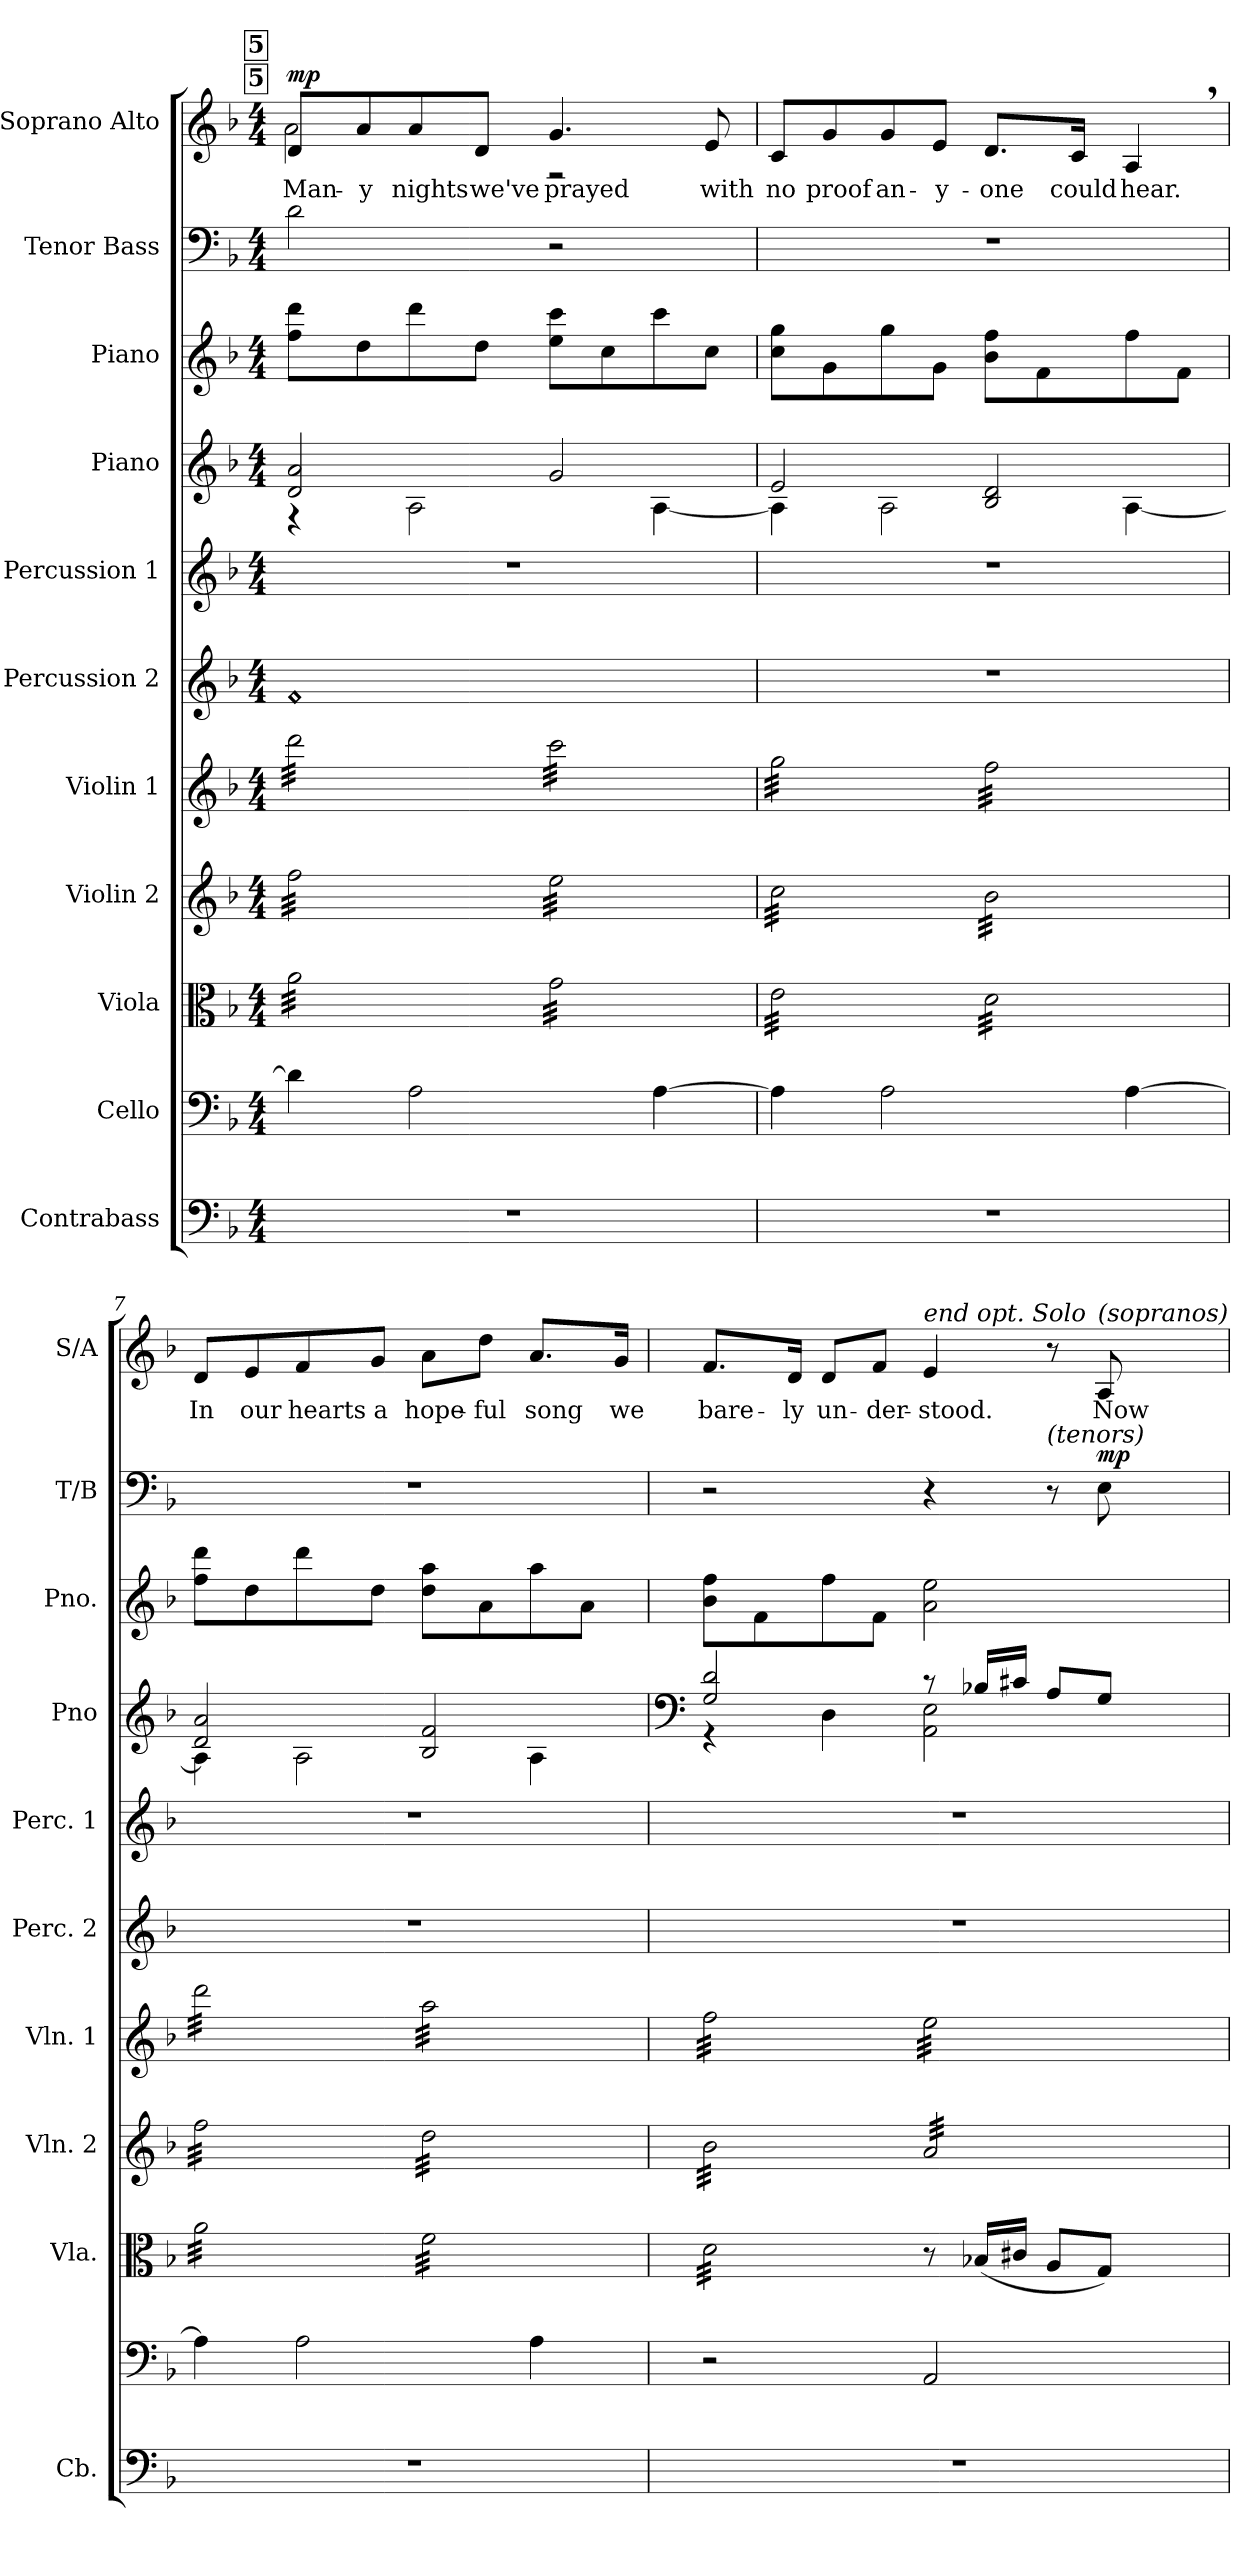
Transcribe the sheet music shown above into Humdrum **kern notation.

**kern	**kern	**kern	**kern	**kern	**kern	**kern	**kern	**kern	**kern	**dynam	**kern	**text	**dynam
*part11	*part10	*part9	*part8	*part7	*part6	*part5	*part4	*part3	*part2	*part2	*part1	*part1	*part1
*staff11	*staff10	*staff9	*staff8	*staff7	*staff6	*staff5	*staff4	*staff3	*staff2	*staff2	*staff1	*staff1	*staff1
*I"Contrabass	*I"Cello	*I"Viola	*I"Violin 2	*I"Violin 1	*I"Percussion 2	*I"Percussion 1	*I"Piano	*I"Piano	*I"Tenor Bass	*	*I"Soprano Alto	*	*
*I'Cb.	*	*I'Vla.	*I'Vln. 2	*I'Vln. 1	*I'Perc. 2	*I'Perc. 1	*I'Pno	*I'Pno.	*I'T/B	*	*I'S/A	*	*
*clefF4	*clefF4	*clefC3	*clefG2	*clefG2	*clefG2	*clefG2	*clefG2	*clefG2	*clefF4	*	*clefG2	*	*
*ITrd7c12	*	*	*	*	*	*	*	*	*	*	*	*	*
*k[b-]	*k[b-]	*k[b-]	*k[b-]	*k[b-]	*k[b-]	*k[b-]	*k[b-]	*k[b-]	*k[b-]	*	*k[b-]	*	*
*M4/4	*M4/4	*M4/4	*M4/4	*M4/4	*M4/4	*M4/4	*M4/4	*M4/4	*M4/4	*	*M4/4	*	*
!!LO:REH:place=s1:b:B:fs=14:t=5
!!LO:REH:place=s1:a:B:fs=14:t=5
=5	=5	=5	=5	=5	=5	=5	=5	=5	=5	=5	=5	=5	=5
!	!	!	!	!	!	!	!	!	!	!	!LO:TX:a:t=Sopranos or opt. Solo	!	!
!	!	!	!	!	!LO:N:head=diamond	!	!	!	!	!	!	!LO:LY:a	!LO:DY:b
*	*	*	*	*	*	*	*^	*	*	*	*^	*	*
*	*	*tremolo	*	*	*	*	*	*	*	*	*	*	*	*	*
*	*	*	*tremolo	*	*	*	*	*	*	*	*	*	*	*	*
*	*	*	*	*tremolo	*	*	*	*	*	*	*	*	*	*	*
1r	4d\]	32a\LLL	32ff\LLL	32ddd\LLL	1f	1r	2d/ 2a/	4r	8ff\ 8ddd\L	2d\	.	8d/L	2a\	Man-	mp
.	.	32a\	32ff\	32ddd\	.	.	.	.	.	.	.	.	.	.	.
.	.	32a\	32ff\	32ddd\	.	.	.	.	.	.	.	.	.	.	.
.	.	32a\	32ff\	32ddd\	.	.	.	.	.	.	.	.	.	.	.
!	!	!	!	!	!	!	!	!	!	!	!	!	!	!LO:LY:a	!
.	.	32a\	32ff\	32ddd\	.	.	.	.	8dd\	.	.	8a/	.	-y	.
.	.	32a\	32ff\	32ddd\	.	.	.	.	.	.	.	.	.	.	.
.	.	32a\	32ff\	32ddd\	.	.	.	.	.	.	.	.	.	.	.
.	.	32a\	32ff\	32ddd\	.	.	.	.	.	.	.	.	.	.	.
!	!	!	!	!	!	!	!	!	!	!	!	!	!	!LO:LY:a	!
.	2A\	32a\	32ff\	32ddd\	.	.	.	2A\	8ddd\	.	.	8a/	.	nights	.
.	.	32a\	32ff\	32ddd\	.	.	.	.	.	.	.	.	.	.	.
.	.	32a\	32ff\	32ddd\	.	.	.	.	.	.	.	.	.	.	.
.	.	32a\	32ff\	32ddd\	.	.	.	.	.	.	.	.	.	.	.
!	!	!	!	!	!	!	!	!	!	!	!	!	!	!LO:LY:a	!
.	.	32a\	32ff\	32ddd\	.	.	.	.	8dd\J	.	.	8d/J	.	we've	.
.	.	32a\	32ff\	32ddd\	.	.	.	.	.	.	.	.	.	.	.
.	.	32a\	32ff\	32ddd\	.	.	.	.	.	.	.	.	.	.	.
.	.	32a\JJJ	32ff\JJJ	32ddd\JJJ	.	.	.	.	.	.	.	.	.	.	.
!	!	!	!	!	!	!	!	!	!	!	!	!	!	!LO:LY:a	!
.	.	32g\LLL	32ee\LLL	32ccc\LLL	.	.	2g/	.	8ee\ 8ccc\L	2r	.	4.g/	2r	prayed	.
.	.	32g\	32ee\	32ccc\	.	.	.	.	.	.	.	.	.	.	.
.	.	32g\	32ee\	32ccc\	.	.	.	.	.	.	.	.	.	.	.
.	.	32g\	32ee\	32ccc\	.	.	.	.	.	.	.	.	.	.	.
.	.	32g\	32ee\	32ccc\	.	.	.	.	8cc\	.	.	.	.	.	.
.	.	32g\	32ee\	32ccc\	.	.	.	.	.	.	.	.	.	.	.
.	.	32g\	32ee\	32ccc\	.	.	.	.	.	.	.	.	.	.	.
.	.	32g\	32ee\	32ccc\	.	.	.	.	.	.	.	.	.	.	.
.	[4A\	32g\	32ee\	32ccc\	.	.	.	[4A\	8ccc\	.	.	.	.	.	.
.	.	32g\	32ee\	32ccc\	.	.	.	.	.	.	.	.	.	.	.
.	.	32g\	32ee\	32ccc\	.	.	.	.	.	.	.	.	.	.	.
.	.	32g\	32ee\	32ccc\	.	.	.	.	.	.	.	.	.	.	.
!	!	!	!	!	!	!	!	!	!	!	!	!	!	!LO:LY:a	!
.	.	32g\	32ee\	32ccc\	.	.	.	.	8cc\J	.	.	8e/	.	with	.
.	.	32g\	32ee\	32ccc\	.	.	.	.	.	.	.	.	.	.	.
.	.	32g\	32ee\	32ccc\	.	.	.	.	.	.	.	.	.	.	.
.	.	32g\JJJ	32ee\JJJ	32ccc\JJJ	.	.	.	.	.	.	.	.	.	.	.
*	*	*	*	*	*	*	*	*	*	*	*	*v	*v	*	*
!!LO:PB:g=z
=6	=6	=6	=6	=6	=6	=6	=6	=6	=6	=6	=6	=6	=6	=6
!	!	!	!	!	!	!	!	!	!	!	!	!	!LO:LY:a	!
1r	4A\]	32e\LLL	32cc\LLL	32gg\LLL	1r	1r	2e/	4A\]	8cc\ 8gg\L	1r	.	8c/L	no	.
.	.	32e\	32cc\	32gg\	.	.	.	.	.	.	.	.	.	.
.	.	32e\	32cc\	32gg\	.	.	.	.	.	.	.	.	.	.
.	.	32e\	32cc\	32gg\	.	.	.	.	.	.	.	.	.	.
!	!	!	!	!	!	!	!	!	!	!	!	!	!LO:LY:a	!
.	.	32e\	32cc\	32gg\	.	.	.	.	8g\	.	.	8g/	proof	.
.	.	32e\	32cc\	32gg\	.	.	.	.	.	.	.	.	.	.
.	.	32e\	32cc\	32gg\	.	.	.	.	.	.	.	.	.	.
.	.	32e\	32cc\	32gg\	.	.	.	.	.	.	.	.	.	.
!	!	!	!	!	!	!	!	!	!	!	!	!	!LO:LY:a	!
.	2A\	32e\	32cc\	32gg\	.	.	.	2A\	8gg\	.	.	8g/	an-	.
.	.	32e\	32cc\	32gg\	.	.	.	.	.	.	.	.	.	.
.	.	32e\	32cc\	32gg\	.	.	.	.	.	.	.	.	.	.
.	.	32e\	32cc\	32gg\	.	.	.	.	.	.	.	.	.	.
!	!	!	!	!	!	!	!	!	!	!	!	!	!LO:LY:a	!
.	.	32e\	32cc\	32gg\	.	.	.	.	8g\J	.	.	8e/J	-y-	.
.	.	32e\	32cc\	32gg\	.	.	.	.	.	.	.	.	.	.
.	.	32e\	32cc\	32gg\	.	.	.	.	.	.	.	.	.	.
.	.	32e\JJJ	32cc\JJJ	32gg\JJJ	.	.	.	.	.	.	.	.	.	.
!	!	!	!	!	!	!	!	!	!	!	!	!	!LO:LY:a	!
.	.	32d\LLL	32b-\LLL	32ff\LLL	.	.	2B-/ 2d/	.	8b-\ 8ff\L	.	.	8.d/L	-one	.
.	.	32d\	32b-\	32ff\	.	.	.	.	.	.	.	.	.	.
.	.	32d\	32b-\	32ff\	.	.	.	.	.	.	.	.	.	.
.	.	32d\	32b-\	32ff\	.	.	.	.	.	.	.	.	.	.
.	.	32d\	32b-\	32ff\	.	.	.	.	8f\	.	.	.	.	.
.	.	32d\	32b-\	32ff\	.	.	.	.	.	.	.	.	.	.
!	!	!	!	!	!	!	!	!	!	!	!	!	!LO:LY:a	!
.	.	32d\	32b-\	32ff\	.	.	.	.	.	.	.	16c/Jk	could	.
.	.	32d\	32b-\	32ff\	.	.	.	.	.	.	.	.	.	.
!	!	!	!	!	!	!	!	!	!	!	!	!	!LO:LY:a	!
.	[4A\	32d\	32b-\	32ff\	.	.	.	[4A\	8ff\	.	.	4A,/	hear.	.
.	.	32d\	32b-\	32ff\	.	.	.	.	.	.	.	.	.	.
.	.	32d\	32b-\	32ff\	.	.	.	.	.	.	.	.	.	.
.	.	32d\	32b-\	32ff\	.	.	.	.	.	.	.	.	.	.
.	.	32d\	32b-\	32ff\	.	.	.	.	8f\J	.	.	.	.	.
.	.	32d\	32b-\	32ff\	.	.	.	.	.	.	.	.	.	.
.	.	32d\	32b-\	32ff\	.	.	.	.	.	.	.	.	.	.
.	.	32d\JJJ	32b-\JJJ	32ff\JJJ	.	.	.	.	.	.	.	.	.	.
=7	=7	=7	=7	=7	=7	=7	=7	=7	=7	=7	=7	=7	=7	=7
!	!	!	!	!	!	!	!	!	!	!	!	!	!LO:LY:a	!
1r	4A\]	32a\LLL	32ff\LLL	32ddd\LLL	1r	1r	2d/ 2a/	4A\]	8ff\ 8ddd\L	1r	.	8d/L	In	.
.	.	32a\	32ff\	32ddd\	.	.	.	.	.	.	.	.	.	.
.	.	32a\	32ff\	32ddd\	.	.	.	.	.	.	.	.	.	.
.	.	32a\	32ff\	32ddd\	.	.	.	.	.	.	.	.	.	.
!	!	!	!	!	!	!	!	!	!	!	!	!	!LO:LY:a	!
.	.	32a\	32ff\	32ddd\	.	.	.	.	8dd\	.	.	8e/	our	.
.	.	32a\	32ff\	32ddd\	.	.	.	.	.	.	.	.	.	.
.	.	32a\	32ff\	32ddd\	.	.	.	.	.	.	.	.	.	.
.	.	32a\	32ff\	32ddd\	.	.	.	.	.	.	.	.	.	.
!	!	!	!	!	!	!	!	!	!	!	!	!	!LO:LY:a	!
.	2A\	32a\	32ff\	32ddd\	.	.	.	2A\	8ddd\	.	.	8f/	hearts	.
.	.	32a\	32ff\	32ddd\	.	.	.	.	.	.	.	.	.	.
.	.	32a\	32ff\	32ddd\	.	.	.	.	.	.	.	.	.	.
.	.	32a\	32ff\	32ddd\	.	.	.	.	.	.	.	.	.	.
!	!	!	!	!	!	!	!	!	!	!	!	!	!LO:LY:a	!
.	.	32a\	32ff\	32ddd\	.	.	.	.	8dd\J	.	.	8g/J	a	.
.	.	32a\	32ff\	32ddd\	.	.	.	.	.	.	.	.	.	.
.	.	32a\	32ff\	32ddd\	.	.	.	.	.	.	.	.	.	.
.	.	32a\JJJ	32ff\JJJ	32ddd\JJJ	.	.	.	.	.	.	.	.	.	.
!	!	!	!	!	!	!	!	!	!	!	!	!	!LO:LY:a	!
.	.	32f\LLL	32dd\LLL	32aa\LLL	.	.	2B-/ 2f/	.	8dd\ 8aa\L	.	.	8a\L	hope-	.
.	.	32f\	32dd\	32aa\	.	.	.	.	.	.	.	.	.	.
.	.	32f\	32dd\	32aa\	.	.	.	.	.	.	.	.	.	.
.	.	32f\	32dd\	32aa\	.	.	.	.	.	.	.	.	.	.
!	!	!	!	!	!	!	!	!	!	!	!	!	!LO:LY:a	!
.	.	32f\	32dd\	32aa\	.	.	.	.	8a\	.	.	8dd\J	-ful	.
.	.	32f\	32dd\	32aa\	.	.	.	.	.	.	.	.	.	.
.	.	32f\	32dd\	32aa\	.	.	.	.	.	.	.	.	.	.
.	.	32f\	32dd\	32aa\	.	.	.	.	.	.	.	.	.	.
!	!	!	!	!	!	!	!	!	!	!	!	!	!LO:LY:a	!
.	4A\	32f\	32dd\	32aa\	.	.	.	4A\	8aa\	.	.	8.a/L	song	.
.	.	32f\	32dd\	32aa\	.	.	.	.	.	.	.	.	.	.
.	.	32f\	32dd\	32aa\	.	.	.	.	.	.	.	.	.	.
.	.	32f\	32dd\	32aa\	.	.	.	.	.	.	.	.	.	.
.	.	32f\	32dd\	32aa\	.	.	.	.	8a\J	.	.	.	.	.
.	.	32f\	32dd\	32aa\	.	.	.	.	.	.	.	.	.	.
!	!	!	!	!	!	!	!	!	!	!	!	!	!LO:LY:a	!
.	.	32f\	32dd\	32aa\	.	.	.	.	.	.	.	16g/Jk	we	.
.	.	32f\JJJ	32dd\JJJ	32aa\JJJ	.	.	.	.	.	.	.	.	.	.
=8	=8	=8	=8	=8	=8	=8	=8	=8	=8	=8	=8	=8	=8	=8
*	*	*	*	*	*	*	*clefF4	*	*	*	*	*	*	*
!	!	!	!	!	!	!	!	!	!	!	!	!	!LO:LY:a	!
1r	2r	32d\LLL	32b-\LLL	32ff\LLL	1r	1r	2G/ 2d/	4r	8b-\ 8ff\L	2r	.	8.f/L	bare-	.
.	.	32d\	32b-\	32ff\	.	.	.	.	.	.	.	.	.	.
.	.	32d\	32b-\	32ff\	.	.	.	.	.	.	.	.	.	.
.	.	32d\	32b-\	32ff\	.	.	.	.	.	.	.	.	.	.
.	.	32d\	32b-\	32ff\	.	.	.	.	8f\	.	.	.	.	.
.	.	32d\	32b-\	32ff\	.	.	.	.	.	.	.	.	.	.
!	!	!	!	!	!	!	!	!	!	!	!	!	!LO:LY:a	!
.	.	32d\	32b-\	32ff\	.	.	.	.	.	.	.	16d/Jk	-ly	.
.	.	32d\	32b-\	32ff\	.	.	.	.	.	.	.	.	.	.
!	!	!	!	!	!	!	!	!	!	!	!	!	!LO:LY:a	!
.	.	32d\	32b-\	32ff\	.	.	.	4D\	8ff\	.	.	8d/L	un-	.
.	.	32d\	32b-\	32ff\	.	.	.	.	.	.	.	.	.	.
.	.	32d\	32b-\	32ff\	.	.	.	.	.	.	.	.	.	.
.	.	32d\	32b-\	32ff\	.	.	.	.	.	.	.	.	.	.
!	!	!	!	!	!	!	!	!	!	!	!	!	!LO:LY:a	!
.	.	32d\	32b-\	32ff\	.	.	.	.	8f\J	.	.	8f/J	-der-	.
.	.	32d\	32b-\	32ff\	.	.	.	.	.	.	.	.	.	.
.	.	32d\	32b-\	32ff\	.	.	.	.	.	.	.	.	.	.
.	.	32d\JJJ	32b-\JJJ	32ff\JJJ	.	.	.	.	.	.	.	.	.	.
*	*	*Xtremolo	*	*	*	*	*	*	*	*	*	*	*	*
!	!	!	!	!	!	!	!	!	!	!	!	!LO:TX:a:i:t=end opt. Solo	!	!
!	!	!	!	!	!	!	!	!	!	!	!	!	!LO:LY:a	!
.	2AA/	8r	32a/LLL	32ee\LLL	.	.	8r	2AA\ 2E\	2a\ 2ee\	4r	.	4e/	-stood.	.
.	.	.	32a/	32ee\	.	.	.	.	.	.	.	.	.	.
.	.	.	32a/	32ee\	.	.	.	.	.	.	.	.	.	.
.	.	.	32a/	32ee\	.	.	.	.	.	.	.	.	.	.
.	.	(16B-X/LL	32a/	32ee\	.	.	16B-X/LL	.	.	.	.	.	.	.
.	.	.	32a/	32ee\	.	.	.	.	.	.	.	.	.	.
.	.	16c#X/JJ	32a/	32ee\	.	.	16c#X/JJ	.	.	.	.	.	.	.
.	.	.	32a/	32ee\	.	.	.	.	.	.	.	.	.	.
!	!	!	!	!	!	!	!	!	!	!LO:TX:a:i:t=(tenors)	!	!	!	!
.	.	8A/L	32a/	32ee\	.	.	8A/L	.	.	8r	.	8r	.	.
.	.	.	32a/	32ee\	.	.	.	.	.	.	.	.	.	.
.	.	.	32a/	32ee\	.	.	.	.	.	.	.	.	.	.
.	.	.	32a/	32ee\	.	.	.	.	.	.	.	.	.	.
!	!	!	!	!	!	!	!	!	!	!	!	!LO:TX:a:i:t=(sopranos)	!	!
!	!	!	!	!	!	!	!	!	!	!	!LO:DY:a	!	!LO:LY:b	!
.	.	8G/J)	32a/	32ee\	.	.	8G/J	.	.	8E\	mp	8A/	Now	.
.	.	.	32a/	32ee\	.	.	.	.	.	.	.	.	.	.
.	.	.	32a/	32ee\	.	.	.	.	.	.	.	.	.	.
.	.	.	32a/JJJ	32ee\JJJ	.	.	.	.	.	.	.	.	.	.
*	*	*	*	*Xtremolo	*	*	*	*	*	*	*	*	*	*
*	*	*	*Xtremolo	*	*	*	*	*	*	*	*	*	*	*
*	*	*	*	*	*	*	*v	*v	*	*	*	*	*	*
=	=	=	=	=	=	=	=	=	=	=	=	=	=
*-	*-	*-	*-	*-	*-	*-	*-	*-	*-	*-	*-	*-	*-
